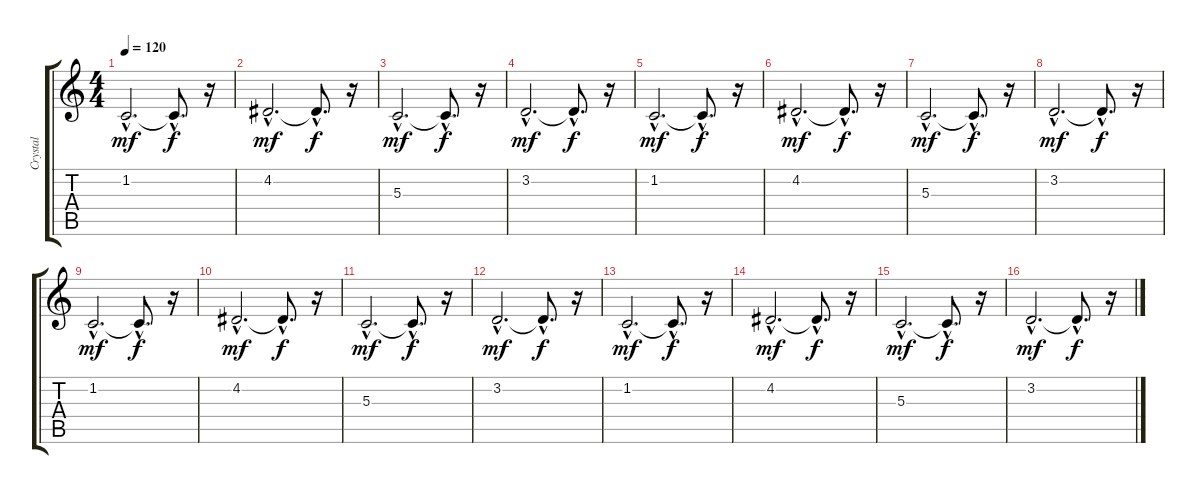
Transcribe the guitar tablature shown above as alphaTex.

\track ("Crystal" "Crystal") {instrument fx3crystal}
\staff {score tabs}
\tuning (E4 B3 G3 D3 A2 E2) {hide}
\ts (4 4)
\tempo 120
\clef g2
\ks c
1.2{hac}.2{d dy mf} 1.2{hac t}.8{d dy f} r.16 |
4.2{hac}.2{d dy mf} 4.2{hac t}.8{d dy f} r.16 |
5.3{hac}.2{d dy mf} 5.3{hac t}.8{d dy f} r.16 |
3.2{hac}.2{d dy mf} 3.2{hac t}.8{d dy f} r.16 |
1.2{hac}.2{d dy mf} 1.2{hac t}.8{d dy f} r.16 |
4.2{hac}.2{d dy mf} 4.2{hac t}.8{d dy f} r.16 |
5.3{hac}.2{d dy mf} 5.3{hac t}.8{d dy f} r.16 |
3.2{hac}.2{d dy mf} 3.2{hac t}.8{d dy f} r.16 |
1.2{hac}.2{d dy mf} 1.2{hac t}.8{d dy f} r.16 |
4.2{hac}.2{d dy mf} 4.2{hac t}.8{d dy f} r.16 |
5.3{hac}.2{d dy mf} 5.3{hac t}.8{d dy f} r.16 |
3.2{hac}.2{d dy mf} 3.2{hac t}.8{d dy f} r.16 |
1.2{hac}.2{d dy mf} 1.2{hac t}.8{d dy f} r.16 |
4.2{hac}.2{d dy mf} 4.2{hac t}.8{d dy f} r.16 |
5.3{hac}.2{d dy mf} 5.3{hac t}.8{d dy f} r.16 |
3.2{hac}.2{d dy mf} 3.2{hac t}.8{d dy f} r.16
